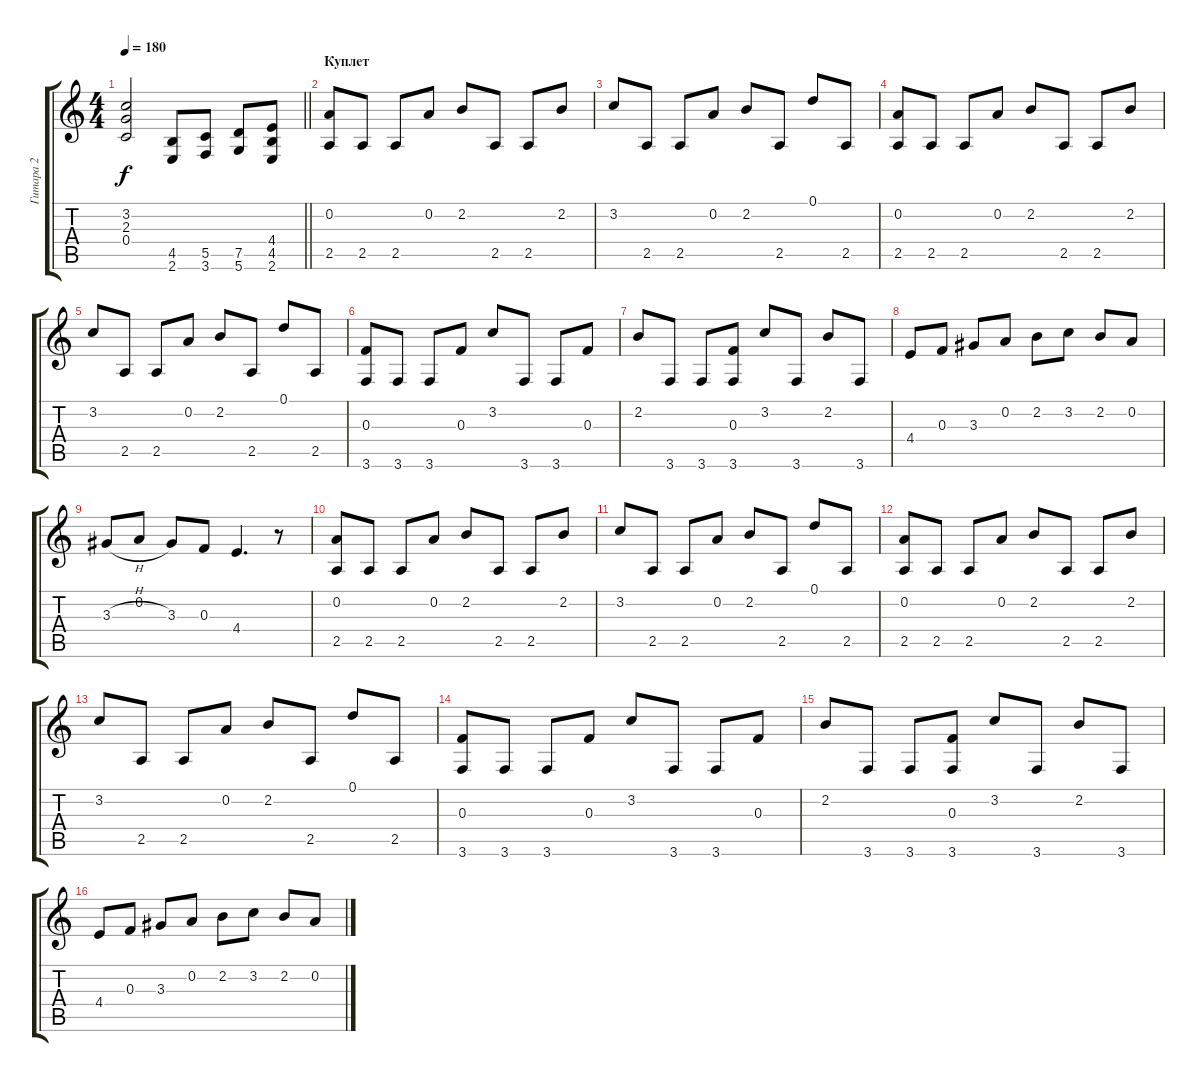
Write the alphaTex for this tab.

\track ("Гитара 2" "Гитара 2") {instrument distortionguitar}
\staff {score tabs}
\tuning (D4 A3 F3 C3 G2 D2) {hide}
\ts (4 4)
\tempo 180
\clef g2
\barLineRight lightlight
\ks c
(3.2 2.3 0.4).2{dy f} (4.5 2.6).8 (5.5 3.6).8 (7.5 5.6).8 (4.4 4.5 2.6).8 |
\section ("" "Куплет")
(0.2 2.5).8 2.5.8 2.5.8 0.2.8 2.2.8 2.5.8 2.5.8 2.2.8 |
3.2.8 2.5.8 2.5.8 0.2.8 2.2.8 2.5.8 0.1.8 2.5.8 |
(0.2 2.5).8 2.5.8 2.5.8 0.2.8 2.2.8 2.5.8 2.5.8 2.2.8 |
3.2.8 2.5.8 2.5.8 0.2.8 2.2.8 2.5.8 0.1.8 2.5.8 |
(0.3 3.6).8 3.6.8 3.6.8 0.3.8 3.2.8 3.6.8 3.6.8 0.3.8 |
2.2.8 3.6.8 3.6.8 (0.3 3.6).8 3.2.8 3.6.8 2.2.8 3.6.8 |
4.4.8 0.3.8 3.3.8 0.2.8 2.2.8 3.2.8 2.2.8 0.2.8 |
3.3{h}.8 0.2.8 3.3.8 0.3.8 4.4.4{d} r.8 |
(0.2 2.5).8 2.5.8 2.5.8 0.2.8 2.2.8 2.5.8 2.5.8 2.2.8 |
3.2.8 2.5.8 2.5.8 0.2.8 2.2.8 2.5.8 0.1.8 2.5.8 |
(0.2 2.5).8 2.5.8 2.5.8 0.2.8 2.2.8 2.5.8 2.5.8 2.2.8 |
3.2.8 2.5.8 2.5.8 0.2.8 2.2.8 2.5.8 0.1.8 2.5.8 |
(0.3 3.6).8 3.6.8 3.6.8 0.3.8 3.2.8 3.6.8 3.6.8 0.3.8 |
2.2.8 3.6.8 3.6.8 (0.3 3.6).8 3.2.8 3.6.8 2.2.8 3.6.8 |
4.4.8 0.3.8 3.3.8 0.2.8 2.2.8 3.2.8 2.2.8 0.2.8
